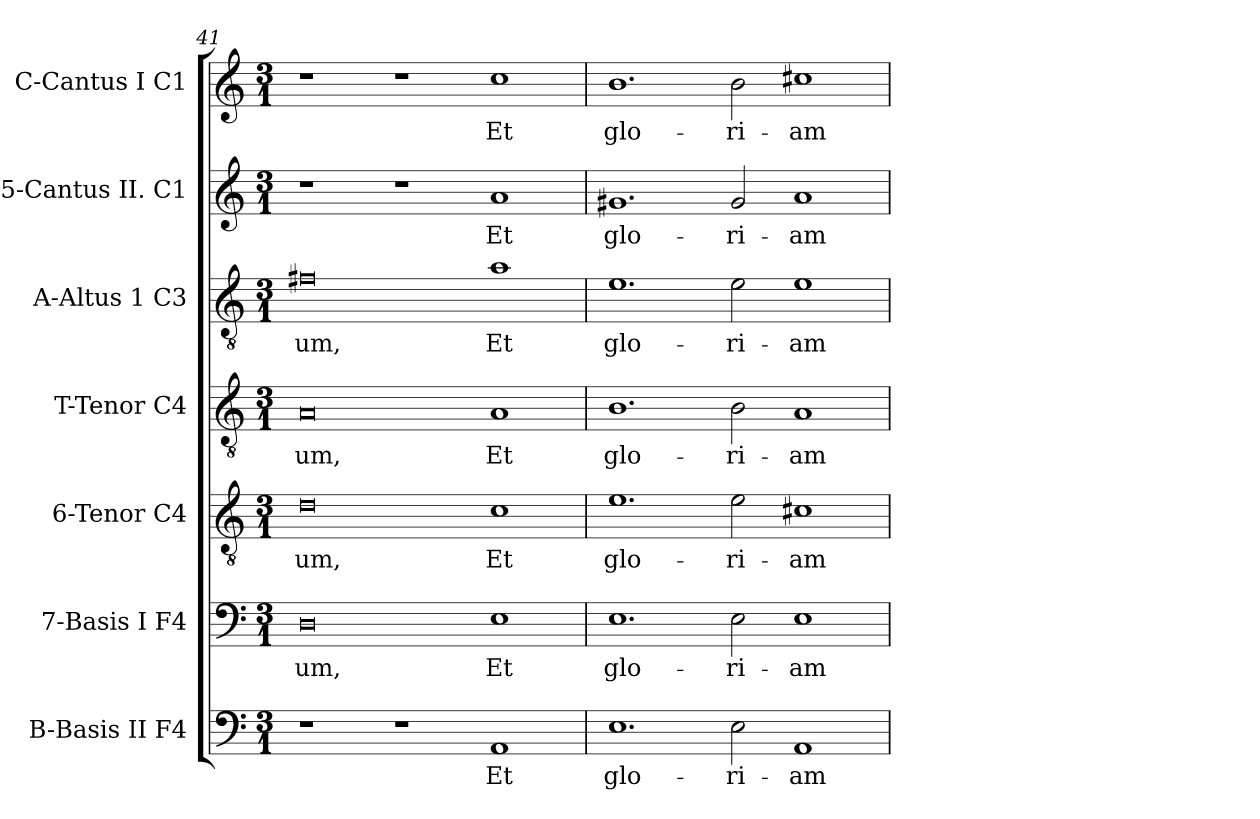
**kern	**text	**kern	**text	**kern	**text	**kern	**text	**kern	**text	**kern	**text	**kern	**text
*part7	*part7	*part6	*part6	*part5	*part5	*part4	*part4	*part3	*part3	*part2	*part2	*part1	*part1
*staff7	*staff7	*staff6	*staff6	*staff5	*staff5	*staff4	*staff4	*staff3	*staff3	*staff2	*staff2	*staff1	*staff1
*I"B-Basis II  F4	*	*I"7-Basis I  F4	*	*I"6-Tenor  C4	*	*I"T-Tenor  C4	*	*I"A-Altus 1  C3	*	*I"5-Cantus II.  C1	*	*I"C-Cantus I  C1	*
*I'B	*	*	*	*	*	*I'T	*	*I'A	*	*	*	*I'C	*
*clefF4	*	*clefF4	*	*clefGv2	*	*clefGv2	*	*clefGv2	*	*clefG2	*	*clefG2	*
*k[]	*	*k[]	*	*k[]	*	*k[]	*	*k[]	*	*k[]	*	*k[]	*
*C:	*	*C:	*	*C:	*	*C:	*	*C:	*	*C:	*	*C:	*
*M3/1	*	*M3/1	*	*M3/1	*	*M3/1	*	*M3/1	*	*M3/1	*	*M3/1	*
=41	=41	=41	=41	=41	=41	=41	=41	=41	=41	=41	=41	=41	=41
!	!	!	!LO:LY:b:cj	!	!LO:LY:b:cj	!	!LO:LY:b:cj	!	!LO:LY:b:cj	!	!	!	!
1r	.	0D	-um,	0d	-um,	0A	-um,	0f#X	-um,	1r	.	1r	.
1r	.	.	.	.	.	.	.	.	.	1r	.	1r	.
!	!LO:LY:b:cj	!	!LO:LY:b:cj	!	!LO:LY:b:cj	!	!LO:LY:b:cj	!	!LO:LY:b:cj	!	!LO:LY:b:cj	!	!LO:LY:b:cj
1AA	Et	1E	Et	1c	Et	1A	Et	1a	Et	1a	Et	1cc	Et
=42	=42	=42	=42	=42	=42	=42	=42	=42	=42	=42	=42	=42	=42
!	!LO:LY:b:cj	!	!LO:LY:b:cj	!	!LO:LY:b:cj	!	!LO:LY:b:cj	!	!LO:LY:b:cj	!	!LO:LY:b:cj	!	!LO:LY:b:cj
1.E	glo-	1.E	glo-	1.e	glo-	1.B	glo-	1.e	glo-	1.g#X	glo-	1.b	glo-
!	!LO:LY:b:cj	!	!LO:LY:b:cj	!	!LO:LY:b:cj	!	!LO:LY:b:cj	!	!LO:LY:b:cj	!	!LO:LY:b:cj	!	!LO:LY:b:cj
2E\	-ri-	2E\	-ri-	2e\	-ri-	2B\	-ri-	2e\	-ri-	2g#/	-ri-	2b\	-ri-
!	!LO:LY:b:cj	!	!LO:LY:b:cj	!	!LO:LY:b:cj	!	!LO:LY:b:cj	!	!LO:LY:b:cj	!	!LO:LY:b:cj	!	!LO:LY:b:cj
1AA	-am	1E	-am	1c#X	-am	1A	-am	1e	-am	1a	-am	1cc#X	-am
=	=	=	=	=	=	=	=	=	=	=	=	=	=
*-	*-	*-	*-	*-	*-	*-	*-	*-	*-	*-	*-	*-	*-
